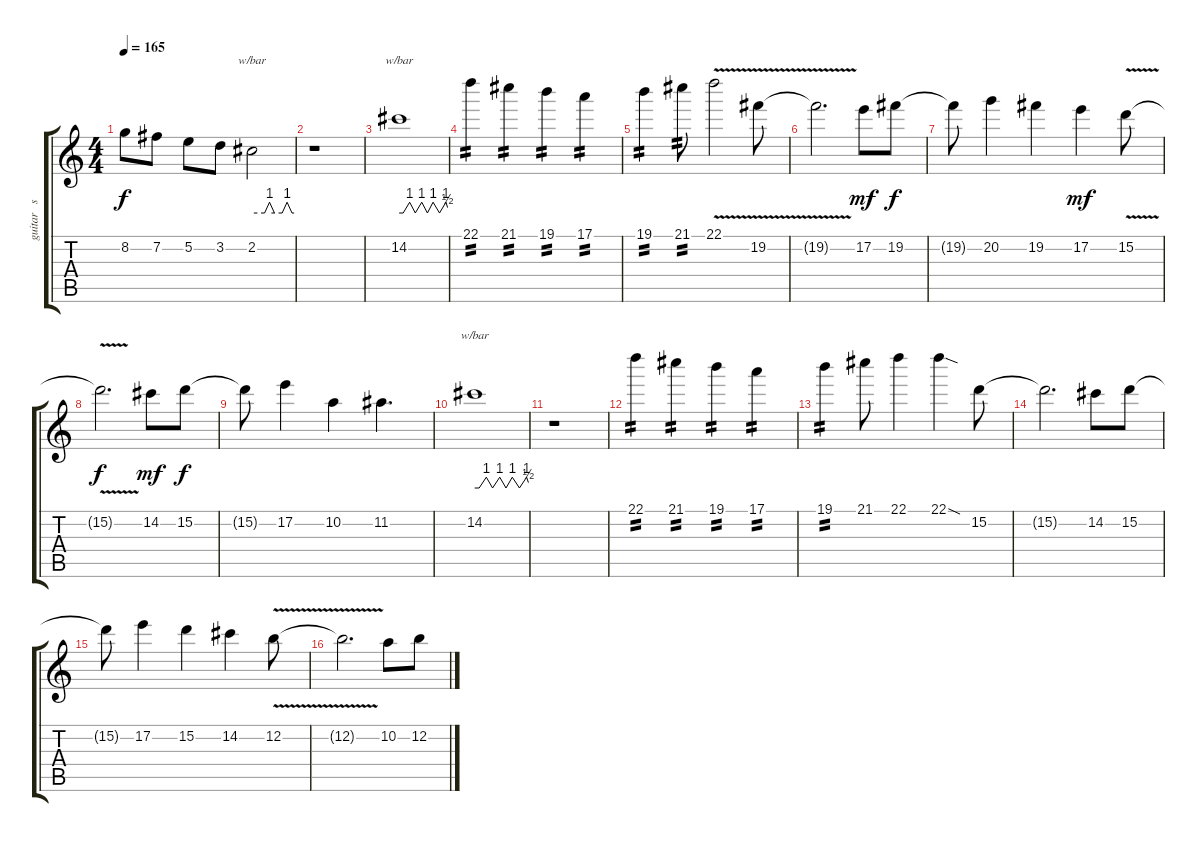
\track ("guitar   solo   two" "guitar   s") {instrument overdrivenguitar}
\staff {score tabs}
\tuning (E4 B3 G3 D3 A2 E2) {hide}
\ts (4 4)
\tempo 165
\clef g2
\ks c
8.2{t}.8{dy f} 7.2.8 5.2.8 3.2.8 2.2.2{tbe (custom default 0 0 18 0 25 4 32 0 43 0 50 4 57 0 60 0)} |
r.1 |
14.2.1{tbe (custom default 0 0 5 0 13 4 20 0 28 4 35 0 42 4 50 0 58 4 60 2)} |
22.1.4{tp 2} 21.1.4{tp 2} 19.1.4{tp 2} 17.1.4{tp 2} |
19.1.4{tp 2} 21.1.8{tp 2} 22.1{v}.2 19.2{v}.8 |
19.2{t}.2{d} 17.2.8{dy mf} 19.2.8{dy f} |
19.2{t}.8 20.2.4 19.2.4 17.2.4{dy mf} 15.2{v}.8 |
15.2{t}.2{d dy f} 14.2.8{dy mf} 15.2.8{dy f} |
15.2{t}.8 17.2.4 10.2.4 11.2.4{d} |
14.2.1{tbe (custom default 0 0 5 0 13 4 20 0 28 4 35 0 42 4 50 0 58 4 60 2)} |
r.1 |
22.1.4{tp 2} 21.1.4{tp 2} 19.1.4{tp 2} 17.1.4{tp 2} |
19.1.4{tp 2} 21.1.8 22.1.4 22.1{sod}.4 15.2.8 |
15.2{t}.2{d} 14.2.8 15.2.8 |
15.2{t}.8 17.2.4 15.2.4 14.2.4 12.2{v}.8 |
12.2{t}.2{d} 10.2.8 12.2.8
